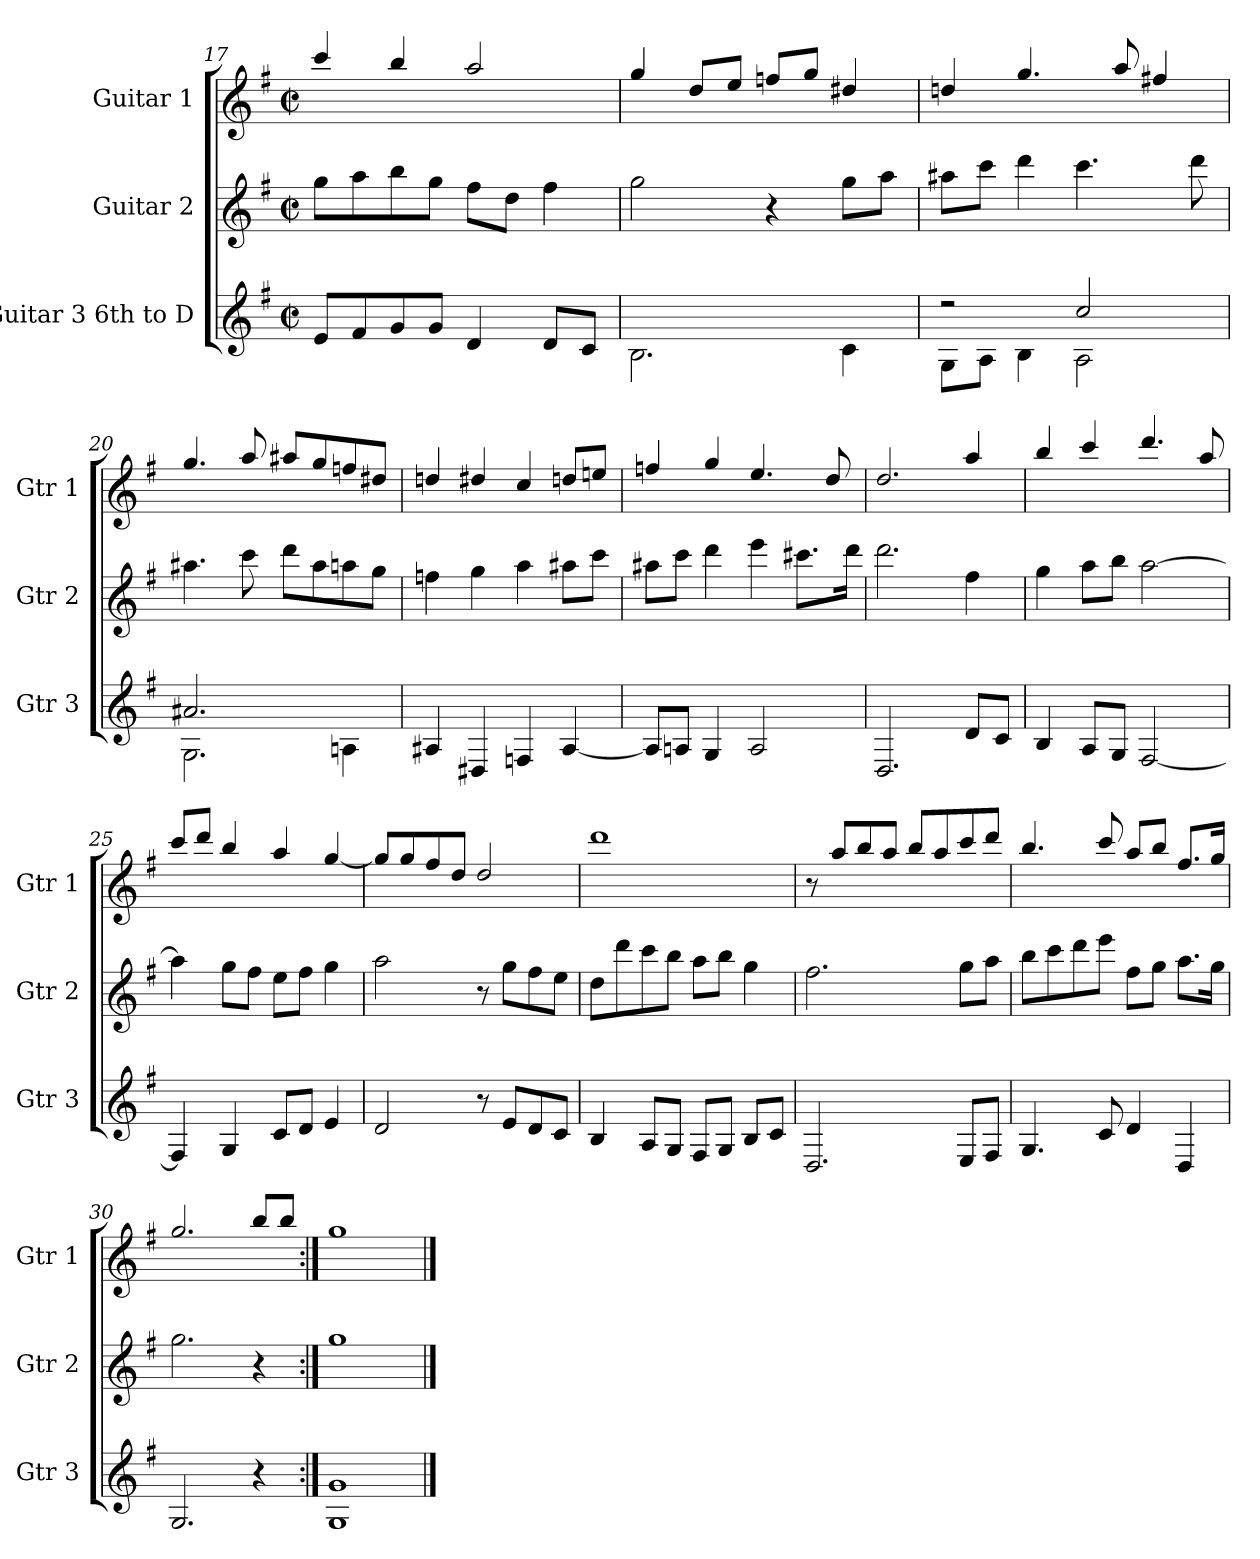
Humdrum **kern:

**kern	**kern	**kern
*part3	*part2	*part1
*staff3	*staff2	*staff1
*I"Guitar 3 6th to D	*I"Guitar 2	*I"Guitar 1
*I'Gtr 3	*I'Gtr 2	*I'Gtr 1
*clefG2	*clefG2	*clefG2
*ITrd7c12	*ITrd7c12	*ITrd7c12
*k[f#]	*k[f#]	*k[f#]
*G:	*G:	*G:
*M2/2	*M2/2	*M2/2
*met(c|)	*met(c|)	*met(c|)
=17	=17	=17
8Ei/L	8gi\L	4cci/
8F#i/	8ai\	.
8Gi/	8bi\	4bi/
8Gi/J	8gi\J	.
4Di/	8f#i\L	2ai/
.	8di\J	.
8Di/L	4f#i\	.
8Ci/J	.	.
=18	=18	=18
2.BBi\	2gi\	4gi/
.	.	8di/L
.	.	8ei/J
.	4r	8fni/L
.	.	8gi/J
4Ci\	8gi\L	4d#Xi/
.	8ai\J	.
!!LO:LB:g=z
=19	=19	=19
*^	*	*
2r	8GGi\L	8a#Xi\L	4dni/
.	8AAi\J	8cci\J	.
.	4BBi\	4ddi\	4.gi/
2ci/	2AAi\	4.cci\	.
.	.	.	8ai/
.	.	.	4f#Xi/
.	.	8ddi\	.
=20	=20	=20	=20
2.A#Xi/	2.GGi\	4.a#Xi\	4.gi/
.	.	8cci\	8ai/
.	.	8ddi\L	8a#Xi/L
.	.	8a#i\	8gi/
4AAni\	4ryy	8ani\	8fni/
.	.	8gi\J	8d#Xi/J
*v	*v	*	*
=21	=21	=21
4AA#Xi/	4fni\	4dni/
4DD#Xi/	4gi\	4d#Xi/
4FFni/	4ai\	4ci/
[<4AA#i/	8a#Xi\L	8dni/L
.	8cci\J	8eni/J
=22	=22	=22
8AA#i/L]	8a#Xi\L	4fni/
8AAni/J	8cci\J	.
4GGi/	4ddi\	4gi/
2AAi/	4eei\	4.ei/
.	8.cc#Xi\L	.
.	.	8di/
.	16ddi\Jk	.
=23	=23	=23
2.DDi/	2.ddi\	2.di/
8Di/L	4f#i\	4ai/
8Ci/J	.	.
=24	=24	=24
4BBi/	4gi\	4bi/
8AAi/L	8ai\L	4cci/
8GGi/J	8bi\J	.
[<2FF#i/	[>2ai\	4.ddi/
.	.	8ai/
=25	=25	=25
4FF#i/]	4ai\]	8cci/L
.	.	8ddi/J
4GGi/	8gi\L	4bi/
.	8f#i\J	.
8Ci/L	8ei\L	4ai/
8Di/J	8f#i\J	.
4Ei/	4gi\	[>4gi/
!!LO:LB:g=z
=26	=26	=26
2Di/	2ai\	8gi/L]
.	.	8gi/
.	.	8f#i/
.	.	8di/J
8r	8r	2di/
8Ei/L	8gi\L	.
8Di/	8f#i\	.
8Ci/J	8ei\J	.
=27	=27	=27
4BBi/	8di\L	1ddi
.	8ddi\	.
8AAi/L	8cci\	.
8GGi/J	8bi\J	.
8FF#i/L	8ai\L	.
8GGi/J	8bi\J	.
8BBi/L	4gi\	.
8Ci/J	.	.
=28	=28	=28
2.DDi/	2.f#i\	8r
.	.	8ai/L
.	.	8bi/
.	.	8ai/J
.	.	8bi/L
.	.	8ai/
8EEi/L	8gi\L	8cci/
8FF#i/J	8ai\J	8ddi/J
=29	=29	=29
4.GGi/	8bi\L	4.bi/
.	8cci\	.
.	8ddi\	.
8Ci/	8eei\J	8cci/
4Di/	8f#i\L	8ai/L
.	8gi\J	8bi/J
4DDi/	8.ai\L	8.f#i/L
.	16gi\Jk	16gi/Jk
=30	=30	=30
2.GGi/	2.gi\	2.gi/
4r	4r	8bi/L
.	.	8bi/J
=31:|!	=31:|!	=31:|!
1GGi 1Gi	1gi	1gi
==	==	==
*-	*-	*-
